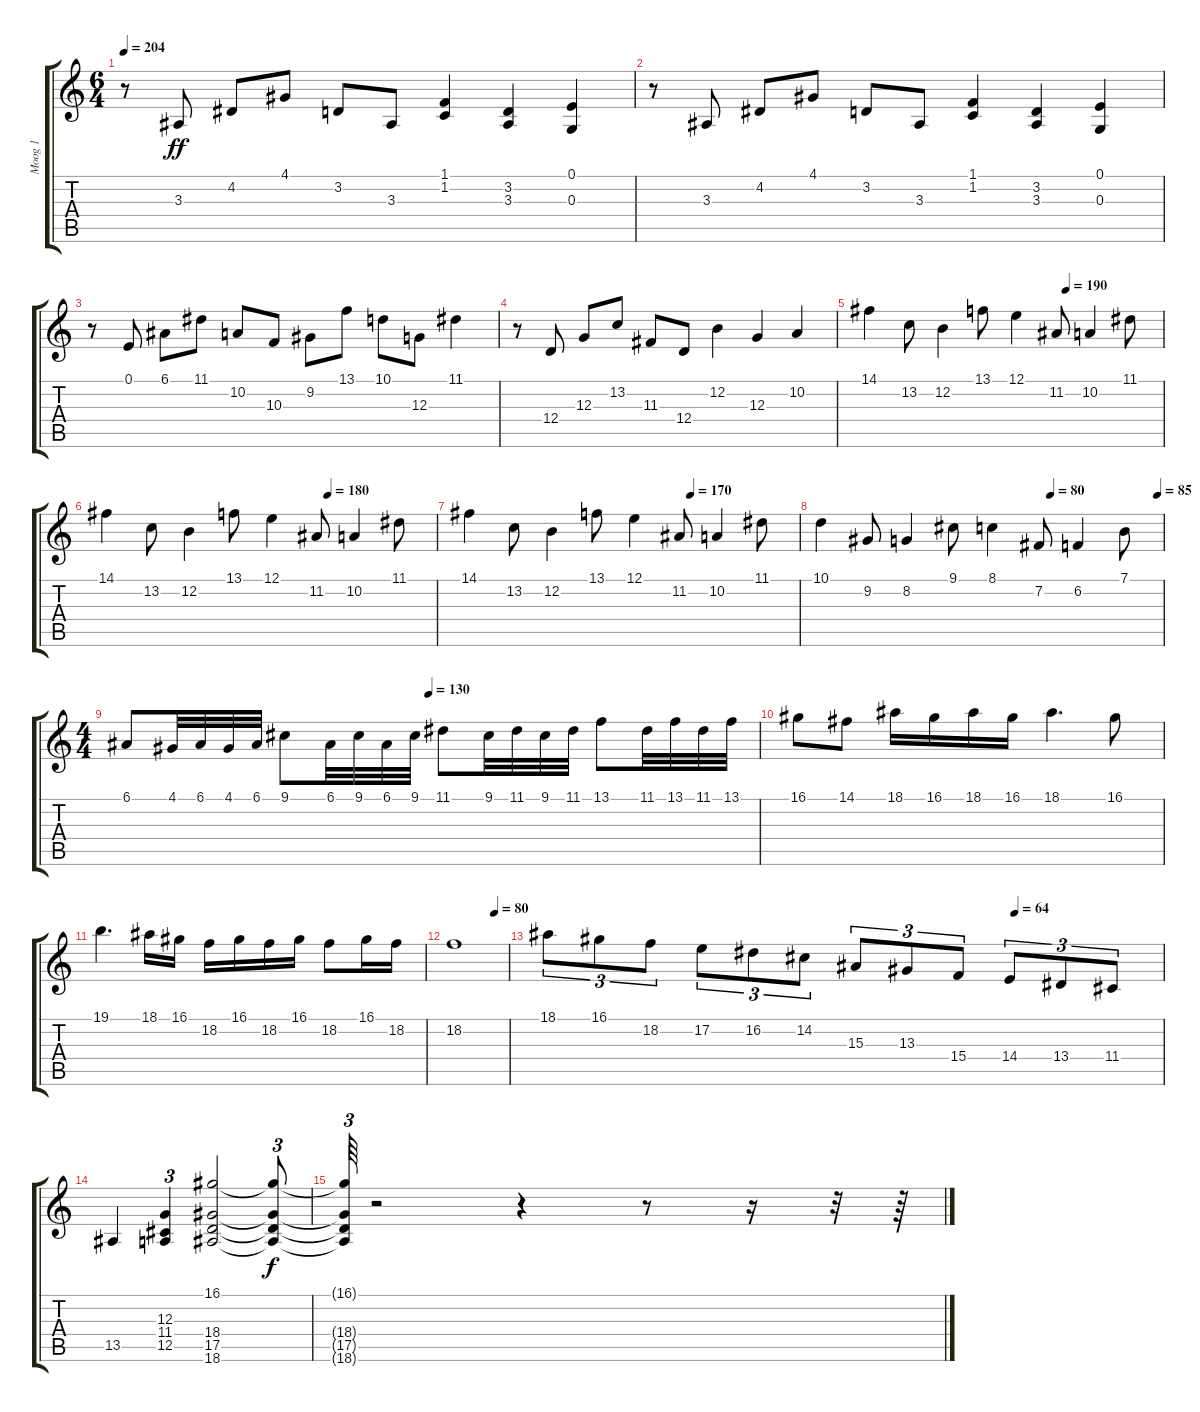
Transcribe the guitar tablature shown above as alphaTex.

\track ("Moog 1" "Moog 1") {instrument lead2sawtooth}
\staff {score tabs}
\tuning (E4 B3 G3 D3 A2 E2) {hide}
\ts (6 4)
\tempo 204
\clef g2
\ks c
r.8{dy ff} 3.3.8 4.2.8 4.1.8 3.2.8 3.3.8 (1.1 1.2).4 (3.2 3.3).4 (0.1 0.3).4 |
r.8 3.3.8 4.2.8 4.1.8 3.2.8 3.3.8 (1.1 1.2).4 (3.2 3.3).4 (0.1 0.3).4 |
r.8 0.1.8 6.1.8 11.1.8 10.2.8 10.3.8 9.2.8 13.1.8 10.1.8 12.3.8 11.1.4 |
r.8 12.4.8 12.3.8 13.2.8 11.3.8 12.4.8 12.2.4 12.3.4 10.2.4 |
\tempo (190 0.6736111111111112)
14.1.4 13.2.8 12.2.4 13.1.8 12.1.4 11.2.8 10.2.4 11.1.8 |
\tempo (180 0.6736111111111112)
14.1.4 13.2.8 12.2.4 13.1.8 12.1.4 11.2.8 10.2.4 11.1.8 |
\tempo (170 0.6736111111111112)
14.1.4 13.2.8 12.2.4 13.1.8 12.1.4 11.2.8 10.2.4 11.1.8 |
\tempo (80 0.6736111111111112)
\tempo (85 0.9861111111111112)
10.1.4 9.2.8 8.2.4 9.1.8 8.1.4 7.2.8 6.2.4 7.1.8 |
\ts (4 4)
\tempo (130 0.4791666666666667)
6.1.8 4.1.32 6.1.32 4.1.32 6.1.32 9.1.8 6.1.32 9.1.32 6.1.32 9.1.32 11.1.8 9.1.32 11.1.32 9.1.32 11.1.32 13.1.8 11.1.32 13.1.32 11.1.32 13.1.32 |
16.1.8 14.1.8 18.1.16 16.1.16 18.1.16 16.1.16 18.1.4{d} 16.1.8 |
19.1.4{d} 18.1.16 16.1.16 18.2.16 16.1.16 18.2.16 16.1.16 18.2.8 16.1.16 18.2.16 |
\tempo (80 0.7604166666666666)
18.2.1 |
\tempo (64 0.7604166666666666)
18.1.8{tu (3 2)} 16.1.8{tu (3 2)} 18.2.8{tu (3 2)} 17.2.8{tu (3 2)} 16.2.8{tu (3 2)} 14.2.8{tu (3 2)} 15.3.8{tu (3 2)} 13.3.8{tu (3 2)} 15.4.8{tu (3 2)} 14.4.8{tu (3 2)} 13.4.8{tu (3 2)} 11.4.8{tu (3 2)} |
13.5.4 (12.3 11.4 12.5).4{tu (3 2)} (16.1 18.4 17.5 18.6).2 (16.1{t} 18.4{t} 17.5{t} 18.6{t}).8{tu (3 2) dy f} |
(16.1{t} 18.4{t} 17.5{t} 18.6{t}).64{tu (3 2)} r.2 r.4 r.8 r.16 r.32 r.64
